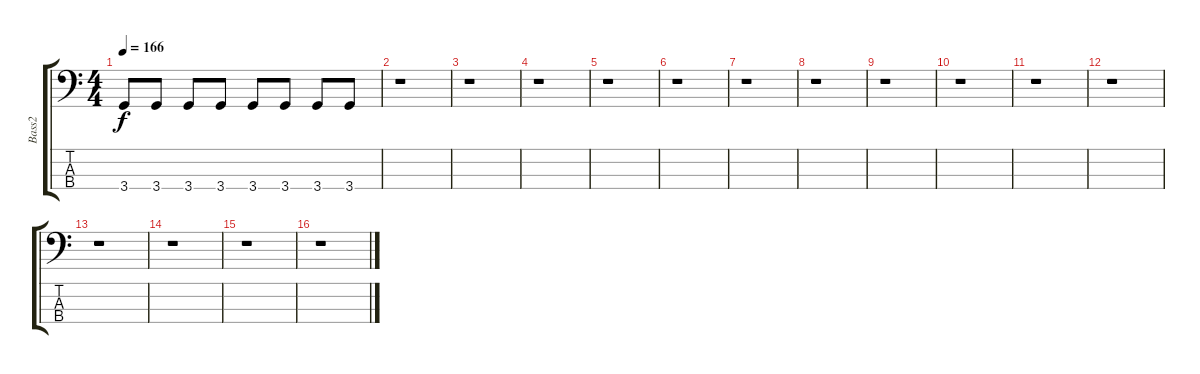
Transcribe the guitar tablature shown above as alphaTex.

\track ("Bass2" "Bass2") {instrument slapbass1}
\staff {score tabs}
\tuning (G2 D2 A1 E1) {hide}
\ts (4 4)
\tempo 166
\clef f4
\ks c
3.4.8{dy f} 3.4.8 3.4.8 3.4.8 3.4.8 3.4.8 3.4.8 3.4.8 |
r.1 |
r.1 |
r.1 |
r.1 |
r.1 |
r.1 |
r.1 |
r.1 |
r.1 |
r.1 |
r.1 |
r.1 |
r.1 |
r.1 |
r.1
